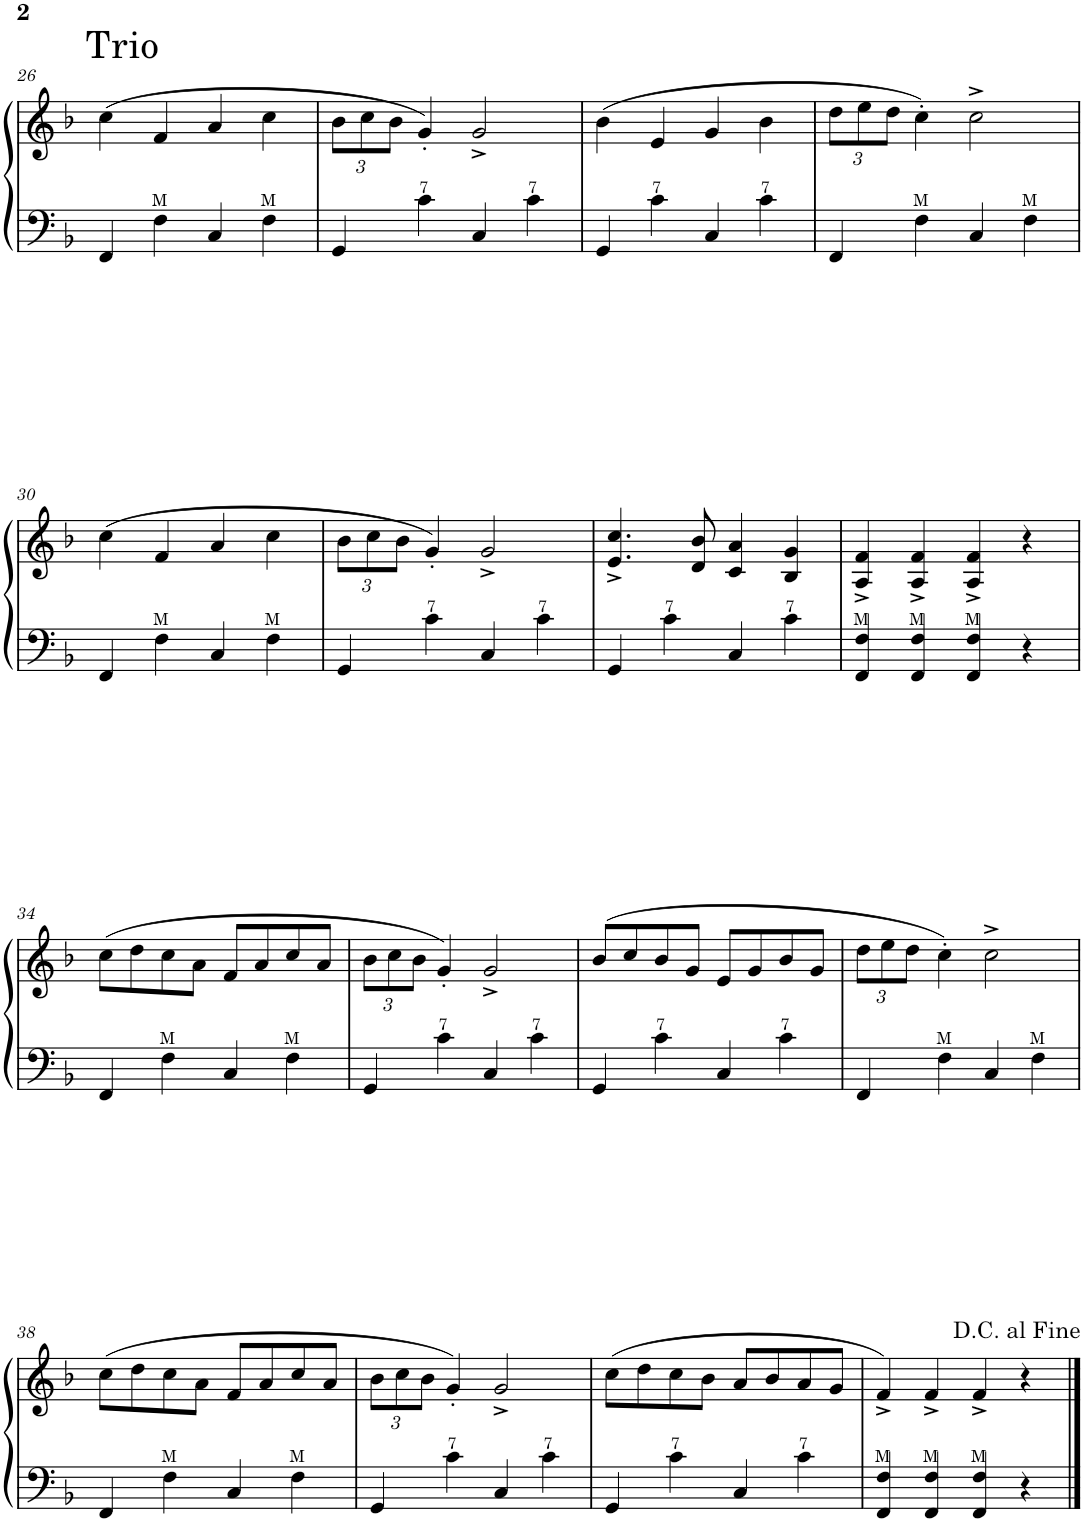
**kern	**kern
*part1	*part1
*staff2	*staff1
*I"Accordion	*
*I'Acc.	*
!!LO:PB:g=z
*clefF4	*clefG2
*k[b-]	*k[b-]
*M2/2	*M2/2
*met(c|)	*met(c|)
=26	=26
4FF/	(4cc\
4F\	4f/
4C/	4a/
4F\	4cc\
=27	=27
*	*Xbrackettup
4GG/	12b-\L
.	12cc\
.	12b-\J
4c\	4g'/)
4C/	2g^/
4c\	.
=28	=28
4GG/	(4b-\
4c\	4e/
4C/	4g/
4c\	4b-\
=29	=29
4FF/	12dd\L
.	12ee\
.	12dd\J
4F\	4cc'\)
4C/	2cc^\
4F\	.
!!LO:LB:g=z
=30	=30
4FF/	(4cc\
4F\	4f/
4C/	4a/
4F\	4cc\
=31	=31
4GG/	12b-\L
.	12cc\
.	12b-\J
4c\	4g'/)
4C/	2g^/
4c\	.
=32	=32
4GG/	4.e/^ 4.cc/^
4c\	.
.	8d/ 8b-/
4C/	4c/ 4a/
4c\	4B-/ 4g/
=33	=33
4FF/ 4F/	4A/^ 4f/^
4FF/ 4F/	4A/^ 4f/^
4FF/ 4F/	4A/^ 4f/^
4r	4r
!!LO:LB:g=z
=34	=34
4FF/	(8cc\L
.	8dd\
4F\	8cc\
.	8a\J
4C/	8f/L
.	8a/
4F\	8cc/
.	8a/J
=35	=35
4GG/	12b-\L
.	12cc\
.	12b-\J
4c\	4g'/)
4C/	2g^/
4c\	.
=36	=36
4GG/	(8b-/L
.	8cc/
4c\	8b-/
.	8g/J
4C/	8e/L
.	8g/
4c\	8b-/
.	8g/J
=37	=37
4FF/	12dd\L
.	12ee\
.	12dd\J
4F\	4cc'\)
4C/	2cc^\
4F\	.
!!LO:LB:g=z
=38	=38
4FF/	(8cc\L
.	8dd\
4F\	8cc\
.	8a\J
4C/	8f/L
.	8a/
4F\	8cc/
.	8a/J
=39	=39
4GG/	12b-\L
.	12cc\
.	12b-\J
4c\	4g'/)
4C/	2g^/
4c\	.
=40	=40
4GG/	(8cc\L
.	8dd\
4c\	8cc\
.	8b-\J
4C/	8a/L
.	8b-/
4c\	8a/
.	8g/J
=41	=41
4FF/ 4F/	4f^/)
4FF/ 4F/	4f^/
4FF/ 4F/	4f^/
4r	4r
==	==
*-	*-
